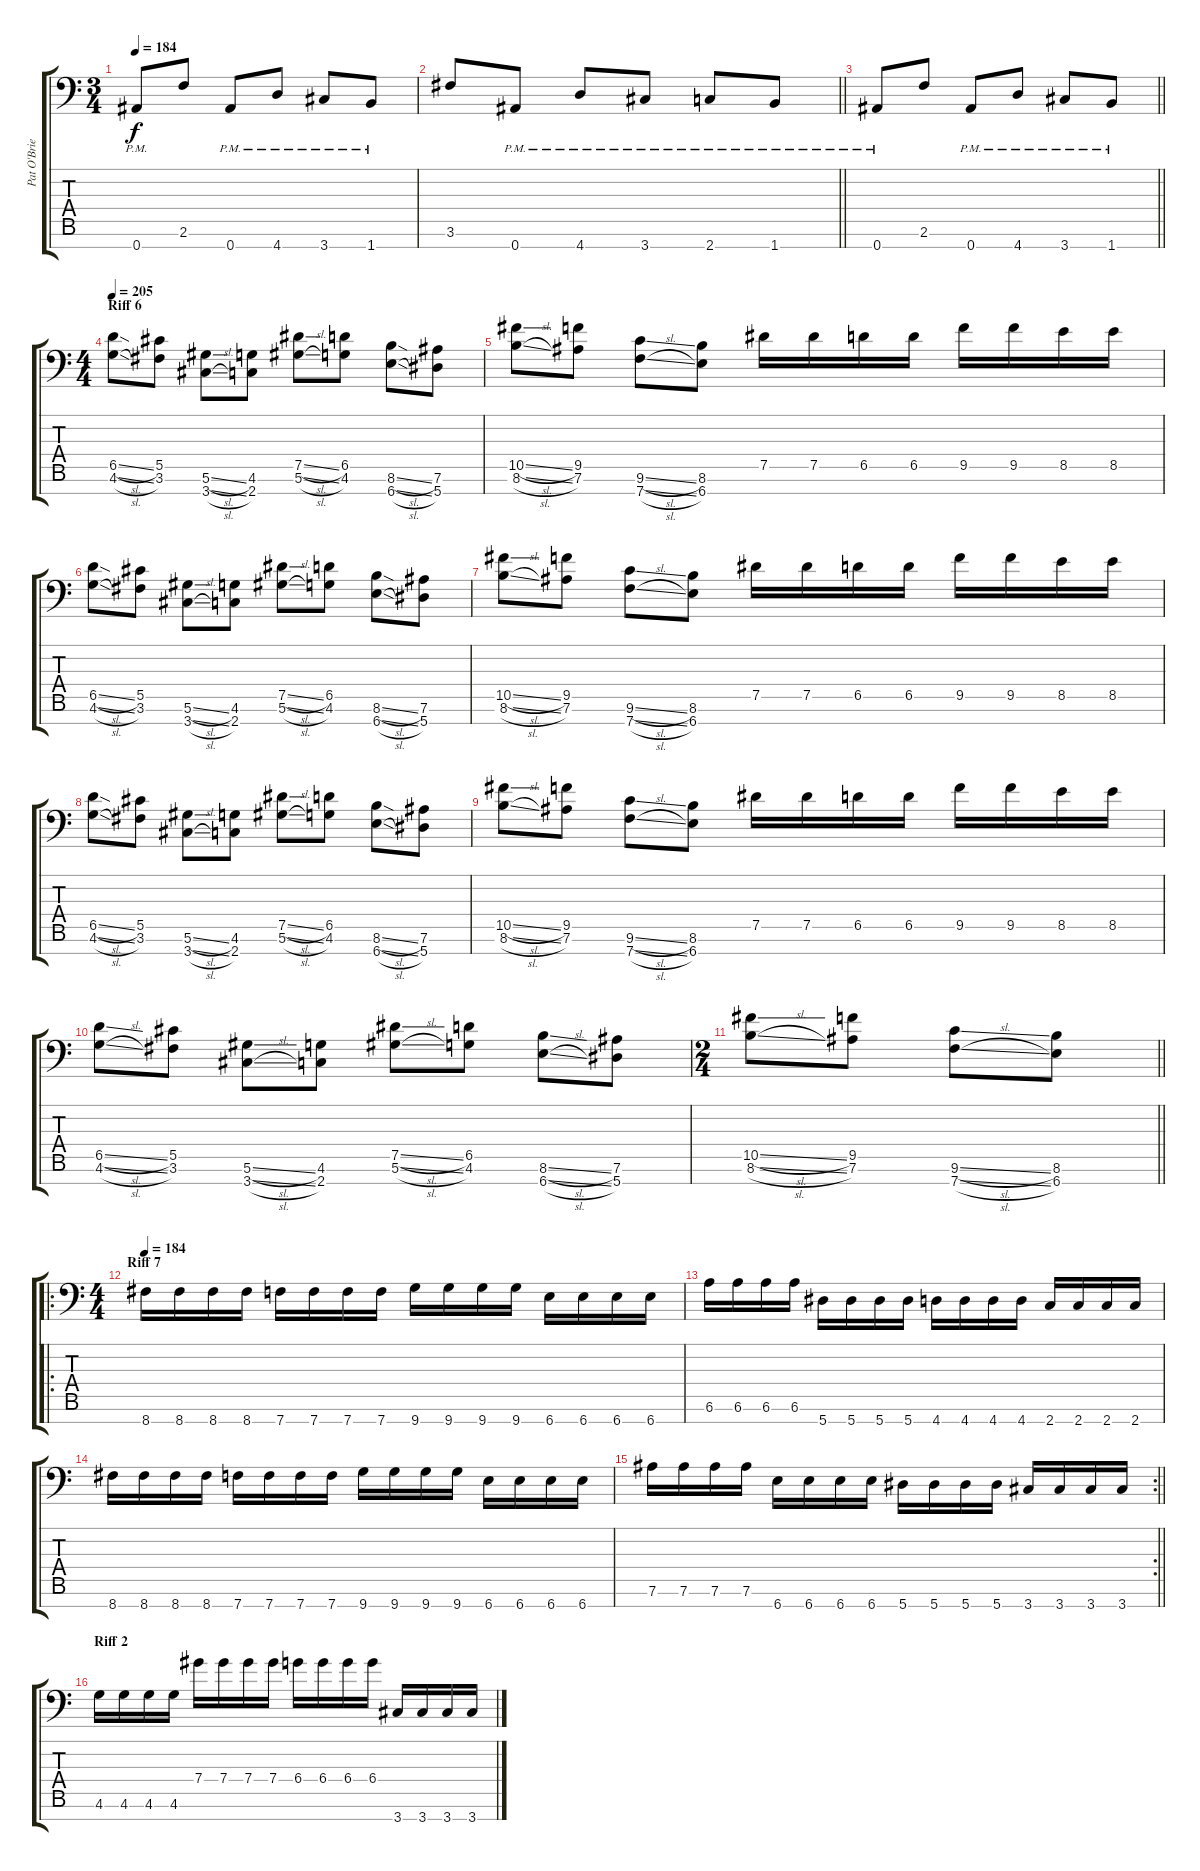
\track ("Pat O'Brien" "Pat O'Brie") {instrument distortionguitar}
\staff {score tabs}
\tuning (Eb4 Bb3 Gb3 Db3 Ab2 Eb2 Bb1) {hide}
\ts (3 4)
\tempo 184
\clef f4
\ks c
0.7{pm}.8{dy f} 2.6.8 0.7{pm}.8 4.7{pm}.8 3.7{pm}.8 1.7{pm}.8 |
\barLineRight lightlight
3.6.8 0.7{pm}.8 4.7{pm}.8 3.7{pm}.8 2.7{pm}.8 1.7{pm}.8 |
\barLineRight lightlight
0.7{pm}.8 2.6.8 0.7{pm}.8 4.7{pm}.8 3.7{pm}.8 1.7{pm}.8 |
\ts (4 4)
\section ("" "Riff 6")
\tempo 205
(6.5{sl} 4.6{sl}).8 (5.5 3.6).8 (5.6{sl} 3.7{sl}).8 (4.6 2.7).8 (7.5{sl} 5.6{sl}).8 (6.5 4.6).8 (8.6{sl} 6.7{sl}).8 (7.6 5.7).8 |
(10.5{sl} 8.6{sl}).8 (9.5 7.6).8 (9.6{sl} 7.7{sl}).8 (8.6 6.7).8 7.5.16 7.5.16 6.5.16 6.5.16 9.5.16 9.5.16 8.5.16 8.5.16 |
(6.5{sl} 4.6{sl}).8 (5.5 3.6).8 (5.6{sl} 3.7{sl}).8 (4.6 2.7).8 (7.5{sl} 5.6{sl}).8 (6.5 4.6).8 (8.6{sl} 6.7{sl}).8 (7.6 5.7).8 |
(10.5{sl} 8.6{sl}).8 (9.5 7.6).8 (9.6{sl} 7.7{sl}).8 (8.6 6.7).8 7.5.16 7.5.16 6.5.16 6.5.16 9.5.16 9.5.16 8.5.16 8.5.16 |
(6.5{sl} 4.6{sl}).8 (5.5 3.6).8 (5.6{sl} 3.7{sl}).8 (4.6 2.7).8 (7.5{sl} 5.6{sl}).8 (6.5 4.6).8 (8.6{sl} 6.7{sl}).8 (7.6 5.7).8 |
(10.5{sl} 8.6{sl}).8 (9.5 7.6).8 (9.6{sl} 7.7{sl}).8 (8.6 6.7).8 7.5.16 7.5.16 6.5.16 6.5.16 9.5.16 9.5.16 8.5.16 8.5.16 |
(6.5{sl} 4.6{sl}).8 (5.5 3.6).8 (5.6{sl} 3.7{sl}).8 (4.6 2.7).8 (7.5{sl} 5.6{sl}).8 (6.5 4.6).8 (8.6{sl} 6.7{sl}).8 (7.6 5.7).8 |
\ts (2 4)
\barLineRight lightlight
(10.5{sl} 8.6{sl}).8 (9.5 7.6).8 (9.6{sl} 7.7{sl}).8 (8.6 6.7).8 |
\ro
\ts (4 4)
\section ("" "Riff 7")
\tempo 184
8.7.16 8.7.16 8.7.16 8.7.16 7.7.16 7.7.16 7.7.16 7.7.16 9.7.16 9.7.16 9.7.16 9.7.16 6.7.16 6.7.16 6.7.16 6.7.16 |
6.6.16 6.6.16 6.6.16 6.6.16 5.7.16 5.7.16 5.7.16 5.7.16 4.7.16 4.7.16 4.7.16 4.7.16 2.7.16 2.7.16 2.7.16 2.7.16 |
8.7.16 8.7.16 8.7.16 8.7.16 7.7.16 7.7.16 7.7.16 7.7.16 9.7.16 9.7.16 9.7.16 9.7.16 6.7.16 6.7.16 6.7.16 6.7.16 |
\rc 2
\barLineRight lightlight
7.6.16 7.6.16 7.6.16 7.6.16 6.7.16 6.7.16 6.7.16 6.7.16 5.7.16 5.7.16 5.7.16 5.7.16 3.7.16 3.7.16 3.7.16 3.7.16 |
\section ("" "Riff 2")
4.6.16 4.6.16 4.6.16 4.6.16 7.4.16 7.4.16 7.4.16 7.4.16 6.4.16 6.4.16 6.4.16 6.4.16 3.7.16 3.7.16 3.7.16 3.7.16
